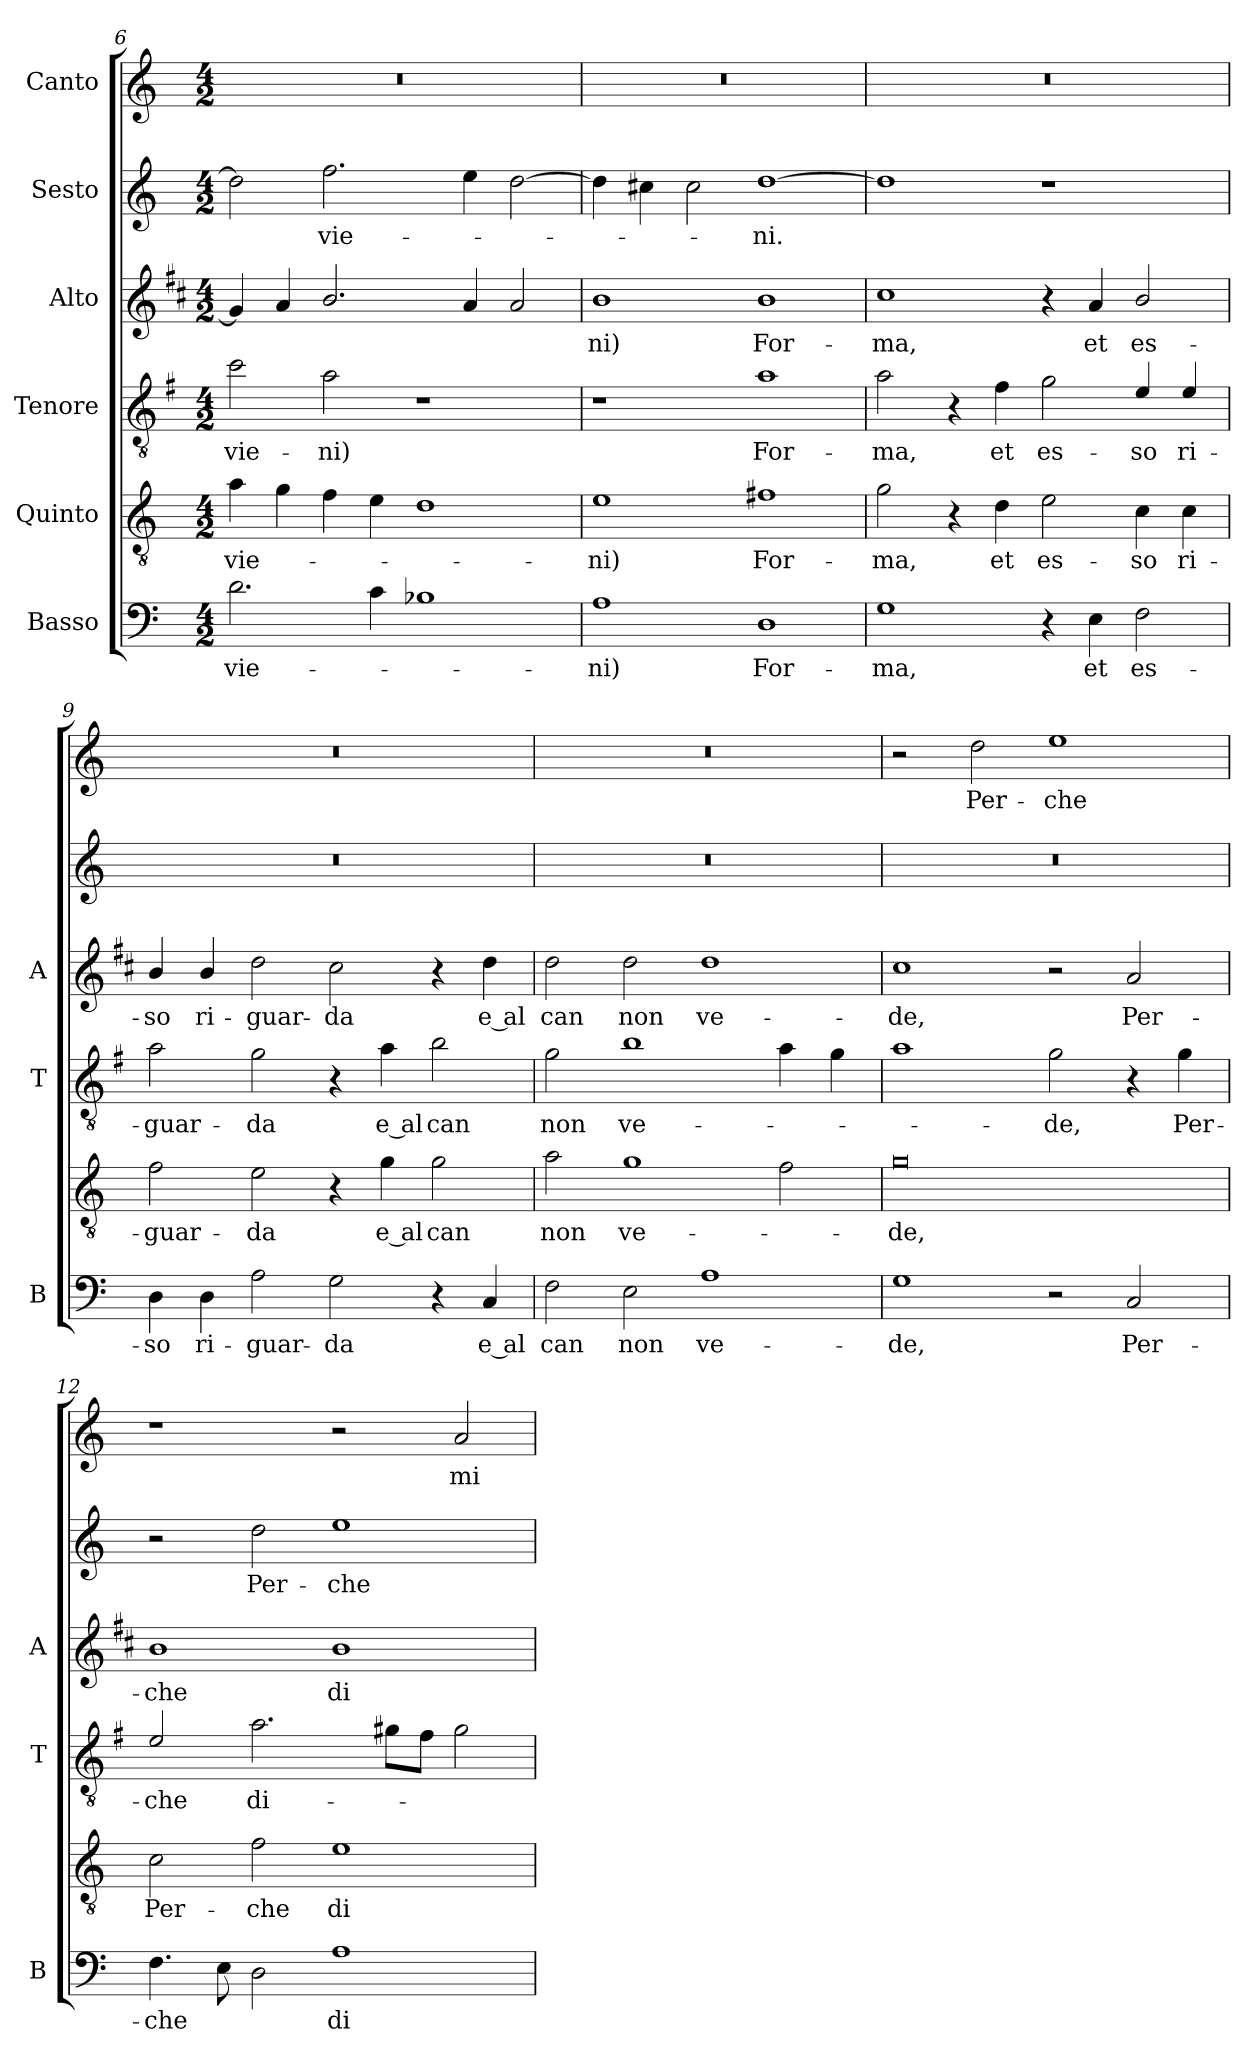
**kern	**text	**kern	**text	**kern	**text	**kern	**text	**kern	**text	**kern	**text
*part6	*part6	*part5	*part5	*part4	*part4	*part3	*part3	*part2	*part2	*part1	*part1
*staff6	*staff6	*staff5	*staff5	*staff4	*staff4	*staff3	*staff3	*staff2	*staff2	*staff1	*staff1
*I"Basso	*	*I"Quinto	*	*I"Tenore	*	*I"Alto	*	*I"Sesto	*	*I"Canto	*
*I'B	*	*	*	*I'T	*	*I'A	*	*	*	*	*
*clefF4	*	*clefGv2	*	*clefGv2	*	*clefG2	*	*clefG2	*	*clefG2	*
*	*	*	*	*ITrd4c7	*	*ITrd1c2	*	*	*	*	*
*k[]	*	*k[]	*	*k[]	*	*k[]	*	*k[]	*	*k[]	*
*C:	*	*C:	*	*C:	*	*C:	*	*C:	*	*C:	*
*M4/2	*	*M4/2	*	*M4/2	*	*M4/2	*	*M4/2	*	*M4/2	*
=6	=6	=6	=6	=6	=6	=6	=6	=6	=6	=6	=6
!	!LO:LY:b	!	!LO:LY:b	!	!LO:LY:b	!	!	!	!	!	!
2.d\	vie-	4a\	vie-	2f\	vie-	4f/]	.	2dd\]	.	0r	.
.	.	4g\	.	.	.	4g/	.	.	.	.	.
!	!	!	!	!	!LO:LY:b	!	!	!	!LO:LY:b	!	!
.	.	4f\	.	2d\	-ni)	2.a/	.	2.ff\	vie-	.	.
4c\	.	4e\	.	.	.	.	.	.	.	.	.
1B-X	.	1d	.	1r	.	.	.	.	.	.	.
.	.	.	.	.	.	4g/	.	4ee\	.	.	.
.	.	.	.	.	.	2g/	.	[2dd\	.	.	.
=7	=7	=7	=7	=7	=7	=7	=7	=7	=7	=7	=7
!	!LO:LY:b	!	!LO:LY:b	!	!	!	!LO:LY:b	!	!	!	!
1A	-ni)	1e	-ni)	1r	.	1a	-ni)	4dd\]	.	0r	.
.	.	.	.	.	.	.	.	4cc#X\	.	.	.
.	.	.	.	.	.	.	.	2cc#\	.	.	.
!	!LO:LY:b	!	!LO:LY:b	!	!LO:LY:b	!	!LO:LY:b	!	!LO:LY:b	!	!
1D	For-	1f#X	For-	1d	For-	1a	For-	[1dd	-ni.	.	.
=8	=8	=8	=8	=8	=8	=8	=8	=8	=8	=8	=8
!	!LO:LY:b	!	!LO:LY:b	!	!LO:LY:b	!	!LO:LY:b	!	!	!	!
1G	-ma,	2g\	-ma,	2d\	-ma,	1b	-ma,	1dd]	.	0r	.
.	.	4r	.	4r	.	.	.	.	.	.	.
!	!	!	!LO:LY:b	!	!LO:LY:b	!	!	!	!	!	!
.	.	4d\	et	4B\	et	.	.	.	.	.	.
!	!	!	!LO:LY:b	!	!LO:LY:b	!	!	!	!	!	!
4r	.	2e\	es-	2c\	es-	4r	.	1r	.	.	.
!	!LO:LY:b	!	!	!	!	!	!LO:LY:b	!	!	!	!
4E\	et	.	.	.	.	4g/	et	.	.	.	.
!	!LO:LY:b	!	!LO:LY:b	!	!LO:LY:b	!	!LO:LY:b	!	!	!	!
2F\	es-	4c\	-so	4A/	-so	2a/	es-	.	.	.	.
!	!	!	!LO:LY:b	!	!LO:LY:b	!	!	!	!	!	!
.	.	4c\	ri-	4A/	ri-	.	.	.	.	.	.
!!LO:PB:g=z
=9	=9	=9	=9	=9	=9	=9	=9	=9	=9	=9	=9
!	!LO:LY:b	!	!LO:LY:b	!	!LO:LY:b	!	!LO:LY:b	!	!	!	!
4D\	-so	2f\	-guar-	2d\	-guar-	4a/	-so	0r	.	0r	.
!	!LO:LY:b	!	!	!	!	!	!LO:LY:b	!	!	!	!
4D\	ri-	.	.	.	.	4a/	ri-	.	.	.	.
!	!LO:LY:b	!	!LO:LY:b	!	!LO:LY:b	!	!LO:LY:b	!	!	!	!
2A\	-guar-	2e\	-da	2c\	-da	2cc\	-guar-	.	.	.	.
!	!LO:LY:b	!	!	!	!	!	!LO:LY:b	!	!	!	!
2G\	-da	4r	.	4r	.	2b\	-da	.	.	.	.
!	!	!	!LO:LY:b	!	!LO:LY:b	!	!	!	!	!	!
.	.	4g\	e al	4d\	e al	.	.	.	.	.	.
!	!	!	!LO:LY:b	!	!LO:LY:b	!	!	!	!	!	!
4r	.	2g\	can	2e\	can	4r	.	.	.	.	.
!	!LO:LY:b	!	!	!	!	!	!LO:LY:b	!	!	!	!
4C/	e al	.	.	.	.	4cc\	e al	.	.	.	.
=10	=10	=10	=10	=10	=10	=10	=10	=10	=10	=10	=10
!	!LO:LY:b	!	!LO:LY:b	!	!LO:LY:b	!	!LO:LY:b	!	!	!	!
2F\	can	2a\	non	2c\	non	2cc\	can	0r	.	0r	.
!	!LO:LY:b	!	!LO:LY:b	!	!LO:LY:b	!	!LO:LY:b	!	!	!	!
2E\	non	1g	ve-	1e	ve-	2cc\	non	.	.	.	.
!	!LO:LY:b	!	!	!	!	!	!LO:LY:b	!	!	!	!
1A	ve-	.	.	.	.	1cc	ve-	.	.	.	.
.	.	2f\	.	4d\	.	.	.	.	.	.	.
.	.	.	.	4c\	.	.	.	.	.	.	.
=11	=11	=11	=11	=11	=11	=11	=11	=11	=11	=11	=11
!	!LO:LY:b	!	!LO:LY:b	!	!	!	!LO:LY:b	!	!	!	!
1G	-de,	0g	-de,	1d	.	1b	-de,	0r	.	2r	.
!	!	!	!	!	!	!	!	!	!	!	!LO:LY:b
.	.	.	.	.	.	.	.	.	.	2dd\	Per-
!	!	!	!	!	!LO:LY:b	!	!	!	!	!	!LO:LY:b
2r	.	.	.	2c\	-de,	2r	.	.	.	1ee	-che
!	!LO:LY:b	!	!	!	!	!	!LO:LY:b	!	!	!	!
2C/	Per-	.	.	4r	.	2g/	Per-	.	.	.	.
!	!	!	!	!	!LO:LY:b	!	!	!	!	!	!
.	.	.	.	4c\	Per-	.	.	.	.	.	.
=12	=12	=12	=12	=12	=12	=12	=12	=12	=12	=12	=12
!	!LO:LY:b	!	!LO:LY:b	!	!LO:LY:b	!	!LO:LY:b	!	!	!	!
4.F\	-che	2c\	Per-	2A/	-che	1a	-che	2r	.	1r	.
8E\	.	.	.	.	.	.	.	.	.	.	.
!	!	!	!LO:LY:b	!	!LO:LY:b	!	!	!	!LO:LY:b	!	!
2D\	.	2f\	-che	2.d\	di-	.	.	2dd\	Per-	.	.
!	!LO:LY:b	!	!LO:LY:b	!	!	!	!LO:LY:b	!	!LO:LY:b	!	!
1A	di-	1e	di-	.	.	1a	di-	1ee	-che	2r	.
.	.	.	.	8c#X\L	.	.	.	.	.	.	.
.	.	.	.	8B\J	.	.	.	.	.	.	.
!	!	!	!	!	!	!	!	!	!	!	!LO:LY:b
.	.	.	.	2c#\	.	.	.	.	.	2a/	mi
=	=	=	=	=	=	=	=	=	=	=	=
*-	*-	*-	*-	*-	*-	*-	*-	*-	*-	*-	*-
